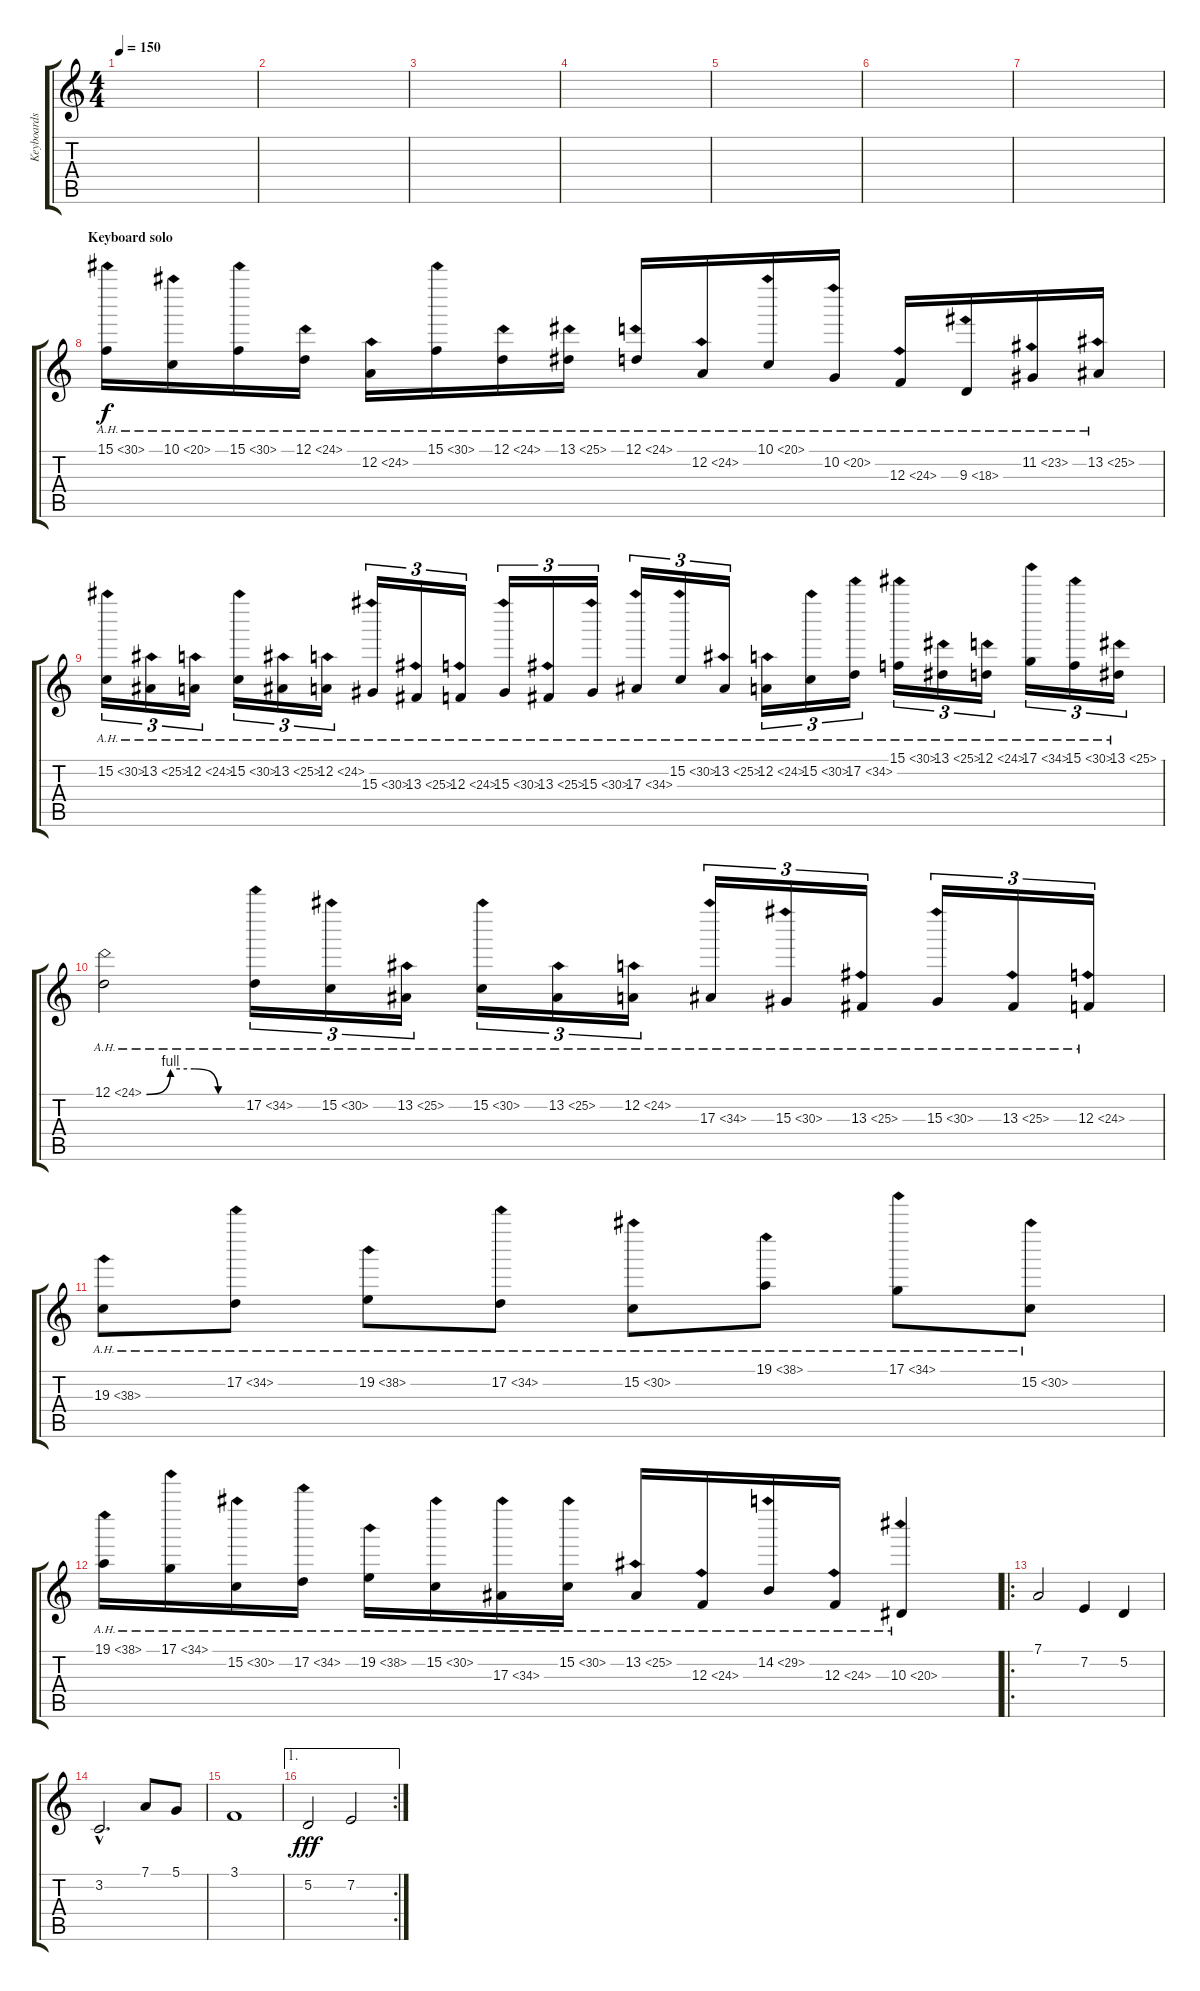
\track ("Keyboards 2" "Keyboards ") {instrument harpsichord}
\staff {score tabs}
\tuning (D4 A3 F3 C3 G2 D2) {hide}
\ts (4 4)
\tempo 150
\clef g2
\ks c
|
|
|
|
|
|
|
\section ("" "Keyboard solo")
15.1{ah 15}.16{instrument lead1square} 10.1{ah 10}.16 15.1{ah 15}.16 12.1{ah 12}.16 12.2{ah 12}.16 15.1{ah 15}.16 12.1{ah 12}.16 13.1{ah 12}.16 12.1{ah 12}.16 12.2{ah 12}.16 10.1{ah 10}.16 10.2{ah 10}.16 12.3{ah 12}.16 9.3{ah 9}.16 11.2{ah 12}.16 13.2{ah 12}.16 |
15.2{ah 15}.16{tu (3 2)} 13.2{ah 12}.16{tu (3 2)} 12.2{ah 12}.16{tu (3 2)} 15.2{ah 15}.16{tu (3 2)} 13.2{ah 12}.16{tu (3 2)} 12.2{ah 12}.16{tu (3 2)} 15.3{ah 15}.16{tu (3 2)} 13.3{ah 12}.16{tu (3 2)} 12.3{ah 12}.16{tu (3 2)} 15.3{ah 15}.16{tu (3 2)} 13.3{ah 12}.16{tu (3 2)} 15.3{ah 15}.16{tu (3 2)} 17.3{ah 17}.16{tu (3 2)} 15.2{ah 15}.16{tu (3 2)} 13.2{ah 12}.16{tu (3 2)} 12.2{ah 12}.16{tu (3 2)} 15.2{ah 15}.16{tu (3 2)} 17.2{ah 17}.16{tu (3 2)} 15.1{ah 15}.16{tu (3 2)} 13.1{ah 12}.16{tu (3 2)} 12.1{ah 12}.16{tu (3 2)} 17.1{ah 17}.16{tu (3 2)} 15.1{ah 15}.16{tu (3 2)} 13.1{ah 12}.16{tu (3 2)} |
12.1{be (custom 0 0 15 4 30 4 45 0 60 0) ah 12}.2 17.2{ah 17}.16{tu (3 2)} 15.2{ah 15}.16{tu (3 2)} 13.2{ah 12}.16{tu (3 2)} 15.2{ah 15}.16{tu (3 2)} 13.2{ah 12}.16{tu (3 2)} 12.2{ah 12}.16{tu (3 2)} 17.3{ah 17}.16{tu (3 2)} 15.3{ah 15}.16{tu (3 2)} 13.3{ah 12}.16{tu (3 2)} 15.3{ah 15}.16{tu (3 2)} 13.3{ah 12}.16{tu (3 2)} 12.3{ah 12}.16{tu (3 2)} |
19.3{ah 19}.8 17.2{ah 17}.8 19.2{ah 19}.8 17.2{ah 17}.8 15.2{ah 15}.8 19.1{ah 19}.8 17.1{ah 17}.8 15.2{ah 15}.8 |
19.1{ah 19}.16 17.1{ah 17}.16 15.2{ah 15}.16 17.2{ah 17}.16 19.2{ah 19}.16 15.2{ah 15}.16 17.3{ah 17}.16 15.2{ah 15}.16 13.2{ah 12}.16 12.3{ah 12}.16 14.2{ah 15}.16 12.3{ah 12}.16 10.3{ah 10}.4 |
\ro
7.1.2{instrument harpsichord} 7.2.4 5.2.4 |
3.2{hac}.2{d} 7.1.8 5.1.8 |
3.1.1{dy f} |
\ae 1
\rc 2
5.2.2{dy fff} 7.2.2
